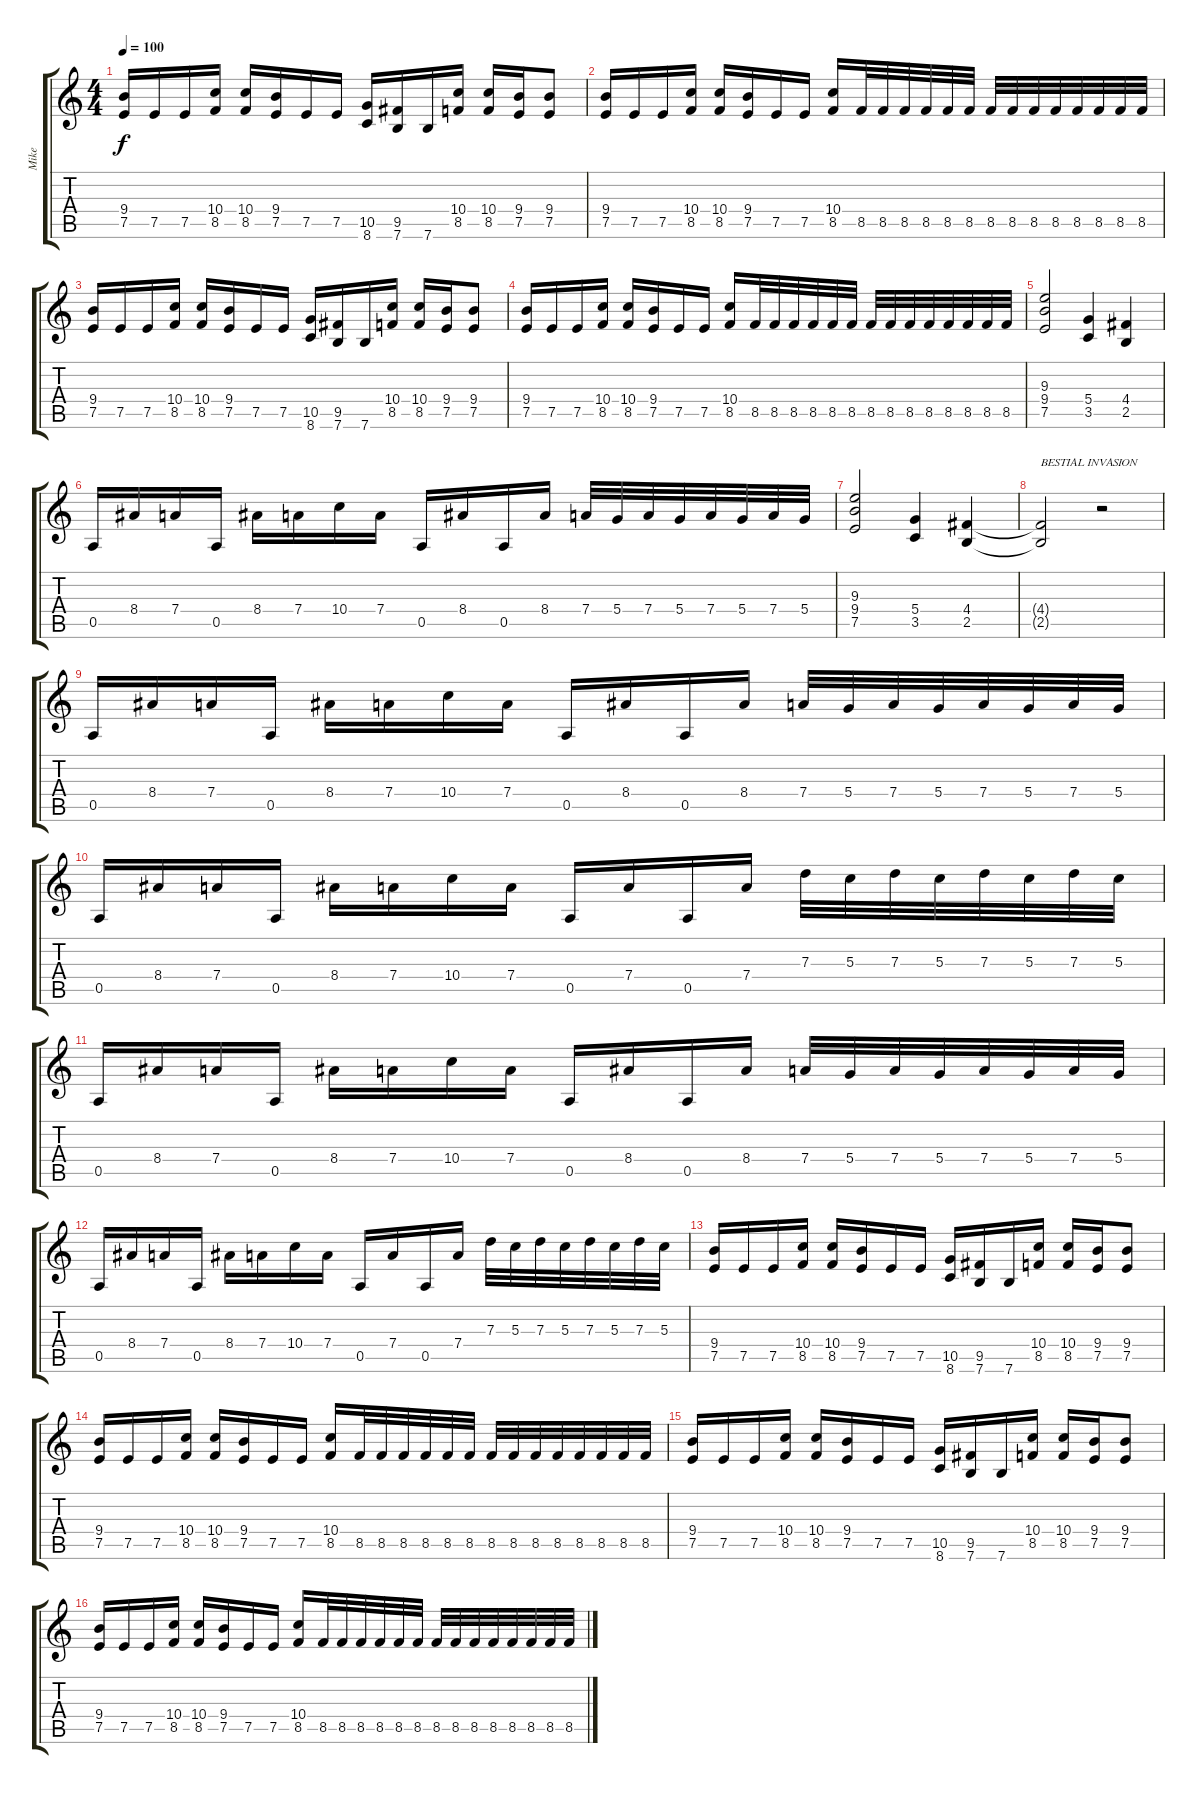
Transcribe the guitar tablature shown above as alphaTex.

\track ("Mike" "Mike") {instrument overdrivenguitar}
\staff {score tabs}
\tuning (E4 B3 G3 D3 A2 E2) {hide}
\ts (4 4)
\tempo 100
\clef g2
\ks c
(9.4 7.5).16{dy f} 7.5.16 7.5.16 (10.4 8.5).16 (10.4 8.5).16 (9.4 7.5).16 7.5.16 7.5.16 (10.5 8.6).16 (9.5 7.6).16 7.6.16 (10.4 8.5).16 (10.4 8.5).16 (9.4 7.5).16 (9.4 7.5).8 |
(9.4 7.5).16 7.5.16 7.5.16 (10.4 8.5).16 (10.4 8.5).16 (9.4 7.5).16 7.5.16 7.5.16 (10.4 8.5).16 8.5.32 8.5.32 8.5.32 8.5.32 8.5.32 8.5.32 8.5.32 8.5.32 8.5.32 8.5.32 8.5.32 8.5.32 8.5.32 8.5.32 |
(9.4 7.5).16 7.5.16 7.5.16 (10.4 8.5).16 (10.4 8.5).16 (9.4 7.5).16 7.5.16 7.5.16 (10.5 8.6).16 (9.5 7.6).16 7.6.16 (10.4 8.5).16 (10.4 8.5).16 (9.4 7.5).16 (9.4 7.5).8 |
(9.4 7.5).16 7.5.16 7.5.16 (10.4 8.5).16 (10.4 8.5).16 (9.4 7.5).16 7.5.16 7.5.16 (10.4 8.5).16 8.5.32 8.5.32 8.5.32 8.5.32 8.5.32 8.5.32 8.5.32 8.5.32 8.5.32 8.5.32 8.5.32 8.5.32 8.5.32 8.5.32 |
(9.3 9.4 7.5).2 (5.4 3.5).4 (4.4 2.5).4 |
0.5.16 8.4.16 7.4.16 0.5.16 8.4.16 7.4.16 10.4.16 7.4.16 0.5.16 8.4.16 0.5.16 8.4.16 7.4.32 5.4.32 7.4.32 5.4.32 7.4.32 5.4.32 7.4.32 5.4.32 |
(9.3 9.4 7.5).2 (5.4 3.5).4 (4.4 2.5).4 |
(4.4{t} 2.5{t}).2{txt "BESTIAL INVASION"} r.2 |
0.5.16 8.4.16 7.4.16 0.5.16 8.4.16 7.4.16 10.4.16 7.4.16 0.5.16 8.4.16 0.5.16 8.4.16 7.4.32 5.4.32 7.4.32 5.4.32 7.4.32 5.4.32 7.4.32 5.4.32 |
0.5.16 8.4.16 7.4.16 0.5.16 8.4.16 7.4.16 10.4.16 7.4.16 0.5.16 7.4.16 0.5.16 7.4.16 7.3.32 5.3.32 7.3.32 5.3.32 7.3.32 5.3.32 7.3.32 5.3.32 |
0.5.16 8.4.16 7.4.16 0.5.16 8.4.16 7.4.16 10.4.16 7.4.16 0.5.16 8.4.16 0.5.16 8.4.16 7.4.32 5.4.32 7.4.32 5.4.32 7.4.32 5.4.32 7.4.32 5.4.32 |
0.5.16 8.4.16 7.4.16 0.5.16 8.4.16 7.4.16 10.4.16 7.4.16 0.5.16 7.4.16 0.5.16 7.4.16 7.3.32 5.3.32 7.3.32 5.3.32 7.3.32 5.3.32 7.3.32 5.3.32 |
(9.4 7.5).16 7.5.16 7.5.16 (10.4 8.5).16 (10.4 8.5).16 (9.4 7.5).16 7.5.16 7.5.16 (10.5 8.6).16 (9.5 7.6).16 7.6.16 (10.4 8.5).16 (10.4 8.5).16 (9.4 7.5).16 (9.4 7.5).8 |
(9.4 7.5).16 7.5.16 7.5.16 (10.4 8.5).16 (10.4 8.5).16 (9.4 7.5).16 7.5.16 7.5.16 (10.4 8.5).16 8.5.32 8.5.32 8.5.32 8.5.32 8.5.32 8.5.32 8.5.32 8.5.32 8.5.32 8.5.32 8.5.32 8.5.32 8.5.32 8.5.32 |
(9.4 7.5).16 7.5.16 7.5.16 (10.4 8.5).16 (10.4 8.5).16 (9.4 7.5).16 7.5.16 7.5.16 (10.5 8.6).16 (9.5 7.6).16 7.6.16 (10.4 8.5).16 (10.4 8.5).16 (9.4 7.5).16 (9.4 7.5).8 |
(9.4 7.5).16 7.5.16 7.5.16 (10.4 8.5).16 (10.4 8.5).16 (9.4 7.5).16 7.5.16 7.5.16 (10.4 8.5).16 8.5.32 8.5.32 8.5.32 8.5.32 8.5.32 8.5.32 8.5.32 8.5.32 8.5.32 8.5.32 8.5.32 8.5.32 8.5.32 8.5.32
